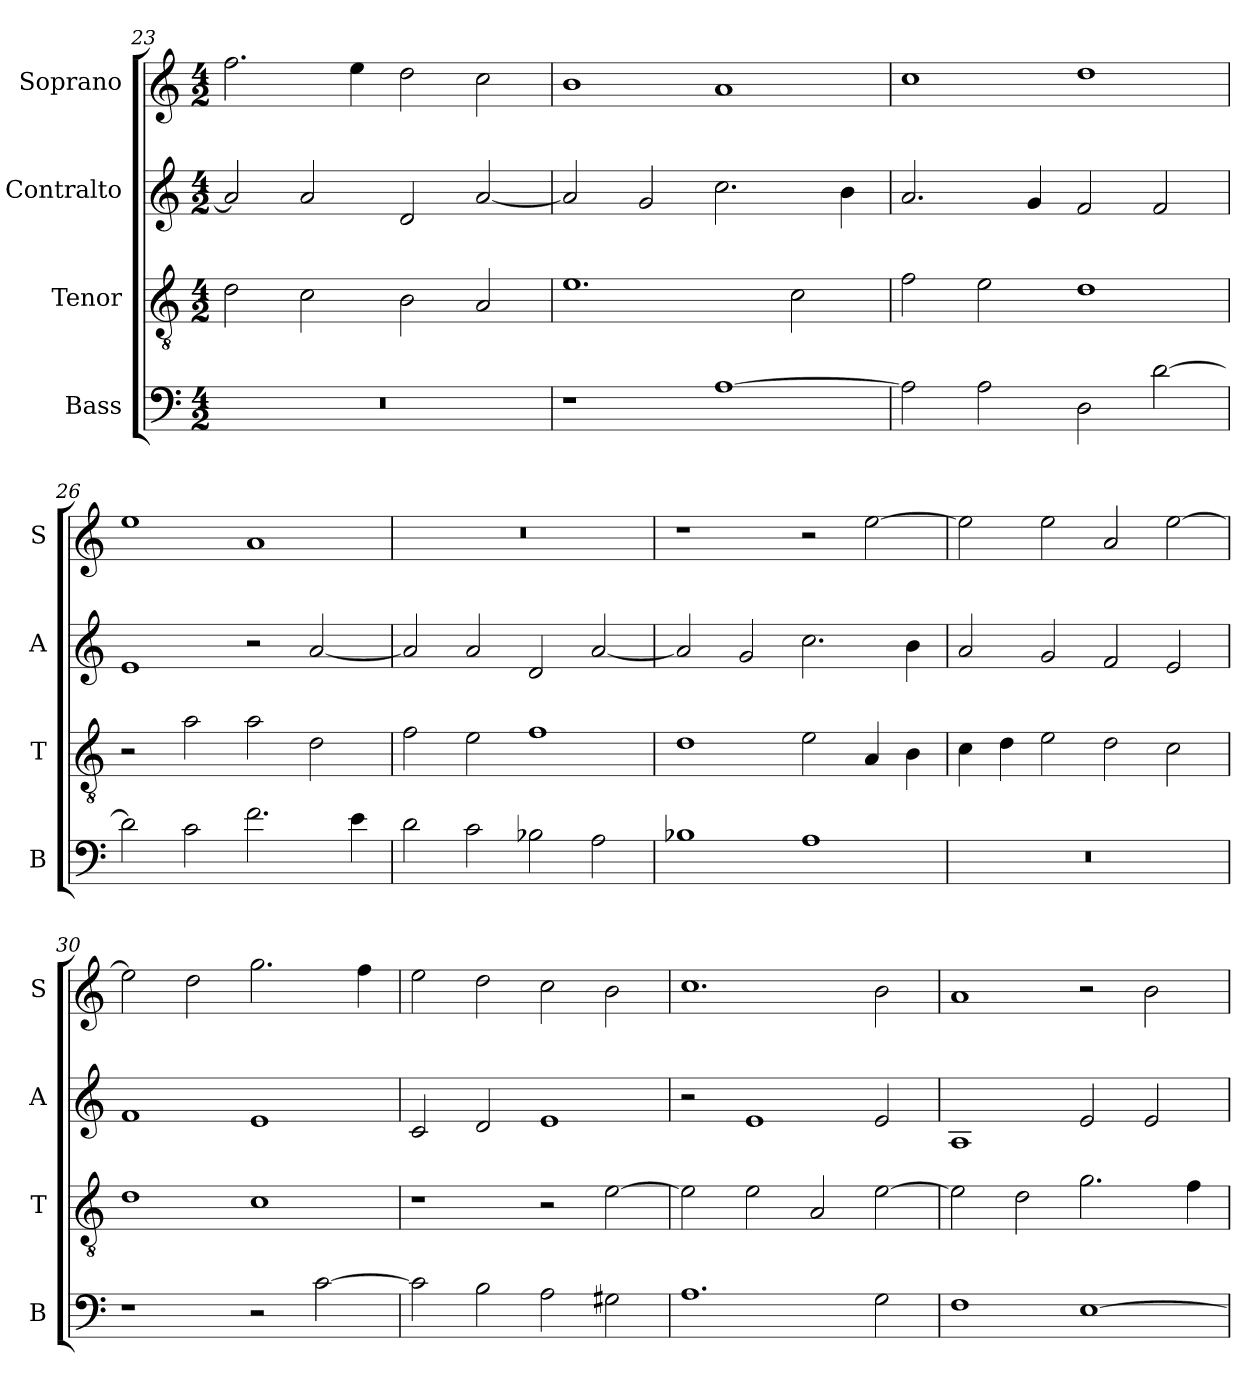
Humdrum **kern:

**kern	**kern	**kern	**kern
*part4	*part3	*part2	*part1
*staff4	*staff3	*staff2	*staff1
*I"Bass	*I"Tenor	*I"Contralto	*I"Soprano
*I'B	*I'T	*I'A	*I'S
*clefF4	*clefGv2	*clefG2	*clefG2
*k[]	*k[]	*k[]	*k[]
*A:aeo	*A:aeo	*A:aeo	*A:aeo
*M4/2	*M4/2	*M4/2	*M4/2
=23	=23	=23	=23
0r	2d	2a]	2.ff
.	2c	2a	.
.	.	.	4ee
.	2B	2d	2dd
.	2A	[2a	2cc
=24	=24	=24	=24
1r	1.e	2a]	1b
.	.	2g	.
[1A	.	2.cc	1a
.	2c	.	.
.	.	4b	.
=25	=25	=25	=25
2A]	2f	2.a	1cc
2A	2e	.	.
.	.	4g	.
2D	1d	2f	1dd
[2d	.	2f	.
=26	=26	=26	=26
2d]	2r	1e	1ee
2c	2a	.	.
2.f	2a	2r	1a
.	2d	[2a	.
4e	.	.	.
=27	=27	=27	=27
2d	2f	2a]	0r
2c	2e	2a	.
2B-X	1f	2d	.
2A	.	[2a	.
=28	=28	=28	=28
1B-X	1d	2a]	1r
.	.	2g	.
1A	2e	2.cc	2r
.	4A	.	[2ee
.	4B	4b	.
=29	=29	=29	=29
0r	4c	2a	2ee]
.	4d	.	.
.	2e	2g	2ee
.	2d	2f	2a
.	2c	2e	[2ee
=30	=30	=30	=30
1r	1d	1f	2ee]
.	.	.	2dd
2r	1c	1e	2.gg
[2c	.	.	.
.	.	.	4ff
=31	=31	=31	=31
2c]	1r	2c	2ee
2B	.	2d	2dd
2A	2r	1e	2cc
2G#X	[2e	.	2b
=32	=32	=32	=32
1.A	2e]	2r	1.cc
.	2e	1e	.
.	2A	.	.
2G	[2e	2e	2b
=33	=33	=33	=33
1F	2e]	1A	1a
.	2d	.	.
[1E	2.g	2e	2r
.	.	2e	2b
.	4f	.	.
=	=	=	=
*-	*-	*-	*-
